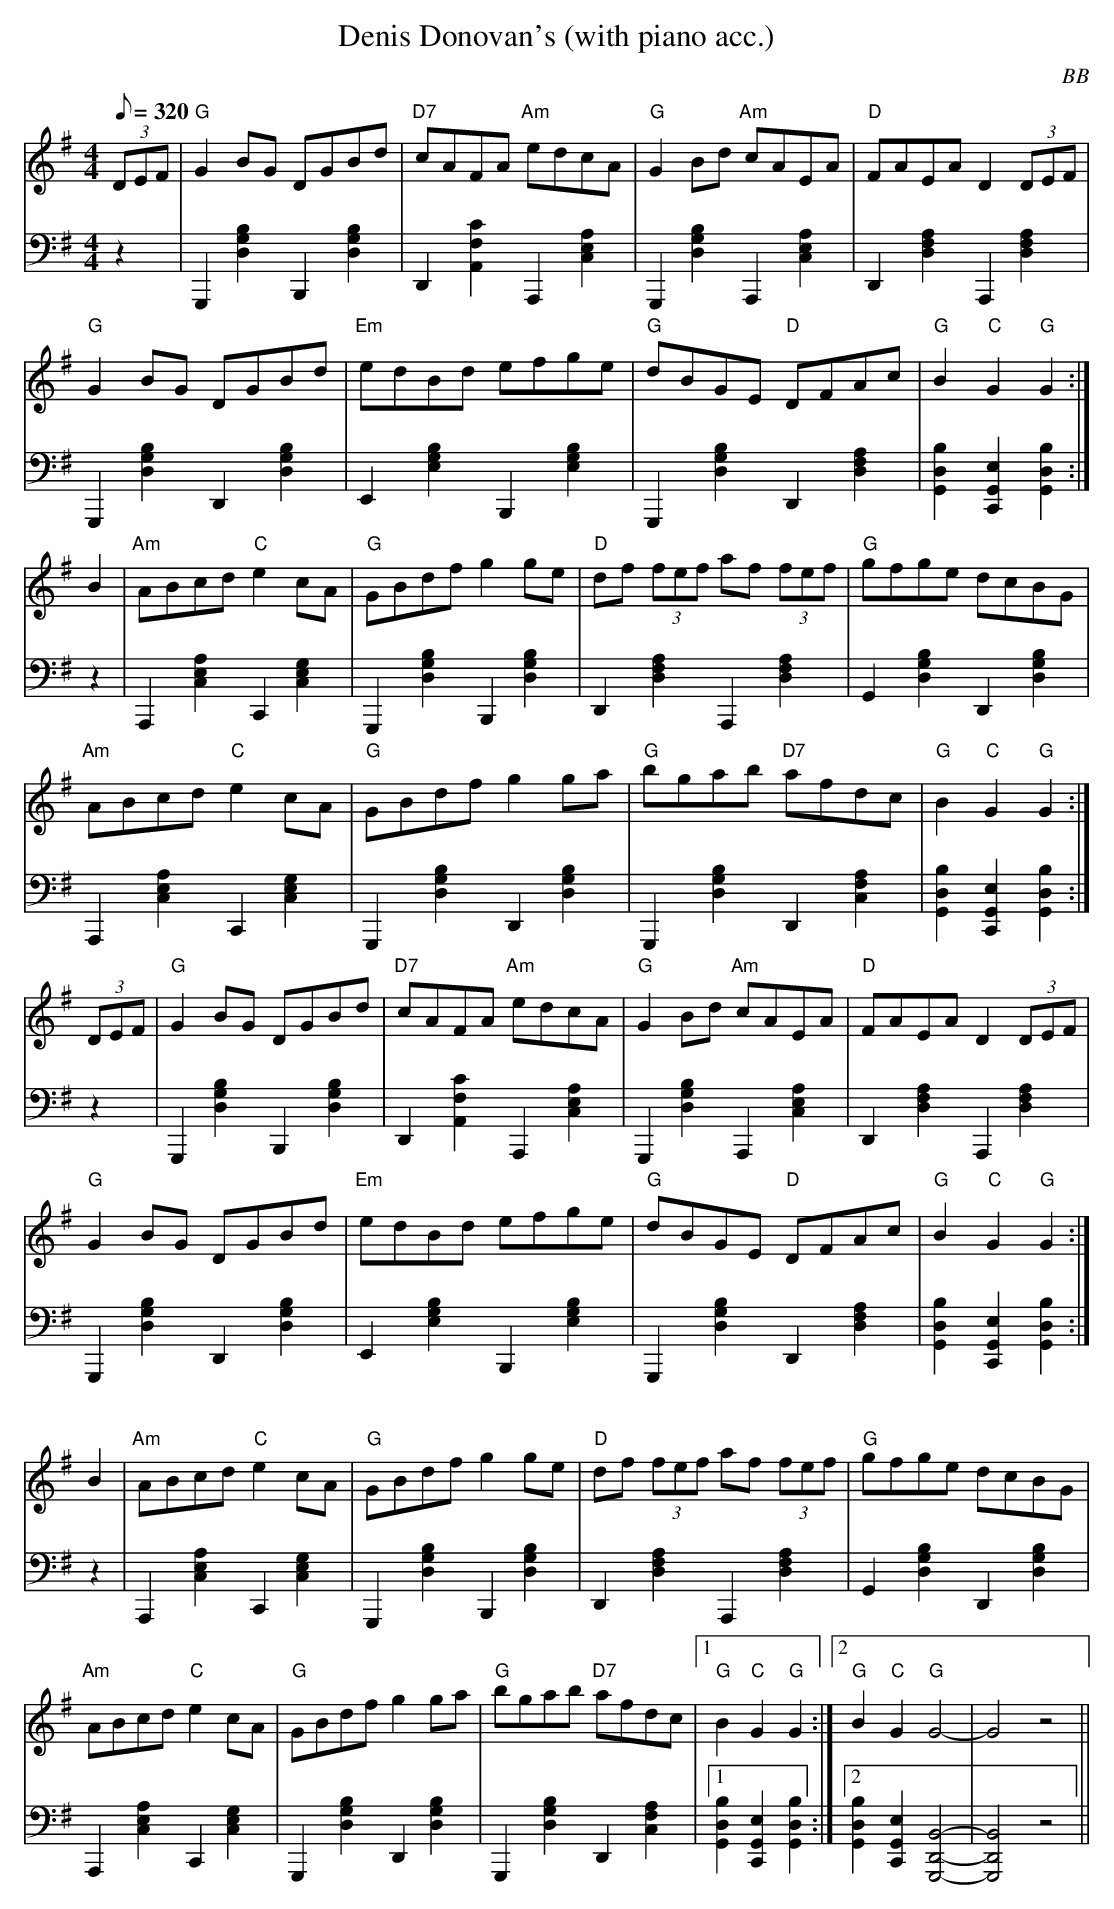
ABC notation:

X:1
T: Denis Donovan's (with piano acc.)
C: BB
Q: 1/8=320
M: 4/4
L: 1/8
V: 1 program 1 73 %flute
V: 2 volume=70 clef=bass m=D program 1 00
K: G
[V:1] (3DEF|"G"G2 BG DGBd|"D7"cAFA "Am"edcA|"G"G2 Bd "Am"cAEA|"D"FAEA D2 (3DEF |
[V:2] z2|G,,2[G2D2B2]B,,2[G2D2B2]|D,2[A,2F2c2]A,,2[A2E2C2]|G,,2[G2D2B2]A,,2[A2E2C2]|\
D,2[D2A2F2]A,,2[D2F2A2]|
[V:1] "G"G2 BG DGBd|"Em"edBd efge|"G"dBGE "D"DFAc|"G"B2 "C"G2 "G"G2 :|
[V:2] G,,2[G2D2B2]D,2[G2D2B2]|E,2[E2B2G2]B,,2[E2B2G2]|G,,2[G2D2B2]D,2[D2A2F2]|\
[G,2D2B2][C,2G,2E2][G,2D2B2]:|
[V:1] B2|"Am"ABcd "C"e2 cA|"G"GBdf g2 ge|"D"df (3fef af (3fef|"G"gfge dcBG |
[V:2] z2|A,,2[A2E2C2]C,2[C2G2E2]|G,,2[G2D2B2]B,,2[G2D2B2]|D,2[D2A2F2]A,,2[D2F2A2]|\
G,2[G2D2B2]D,2[G2D2B2]|
[V:1] "Am"ABcd "C"e2 cA|"G"GBdf g2 ga|"G"bgab "D7"afdc|"G"B2 "C"G2 "G"G2 :|
[V:2] A,,2[A2E2C2]C,2[C2G2E2]|G,,2[G2D2B2]D,2[G2D2B2]|G,,2[G2D2B2]D,2[C2A2F2]|\
[G,2D2B2][C,2G,2E2][G,2D2B2]:|
[V:1] (3DEF|"G"G2 BG DGBd|"D7"cAFA "Am"edcA|"G"G2 Bd "Am"cAEA|"D"FAEA D2 (3DEF |
[V:2] z2|G,,2[G2D2B2]B,,2[G2D2B2]|D,2[A,2F2c2]A,,2[A2E2C2]|G,,2[G2D2B2]A,,2[A2E2C2]|\
D,2[D2A2F2]A,,2[D2F2A2]|
[V:1] "G"G2 BG DGBd|"Em"edBd efge|"G"dBGE "D"DFAc|"G"B2 "C"G2 "G"G2 :|
[V:2] G,,2[G2D2B2]D,2[G2D2B2]|E,2[E2B2G2]B,,2[E2B2G2]|G,,2[G2D2B2]D,2[D2A2F2]|\
[G,2D2B2][C,2G,2E2][G,2D2B2]:|
[V:1] B2|"Am"ABcd "C"e2 cA|"G"GBdf g2 ge|"D"df (3fef af (3fef|"G"gfge dcBG |
[V:2] z2|A,,2[A2E2C2]C,2[C2G2E2]|G,,2[G2D2B2]B,,2[G2D2B2]|D,2[D2A2F2]A,,2[D2F2A2]|\
G,2[G2D2B2]D,2[G2D2B2]|
[V:1] "Am"ABcd "C"e2 cA|"G"GBdf g2 ga|"G"bgab "D7"afdc|1 "G"B2 "C"G2 "G"G2 :|2\
"G"B2 "C"G2 "G"G4-|G4 z4||
[V:2] A,,2[A2E2C2]C,2[C2G2E2]|G,,2[G2D2B2]D,2[G2D2B2]|G,,2[G2D2B2]D,2[C2A2F2]|\
[1 [G,2D2B2][C,2G,2E2][G,2D2B2]:|2 [G,2D2B2][C,2G,2E2][G,,4-D,4-B,4-]|[G,,4D,4B,4] z4||
